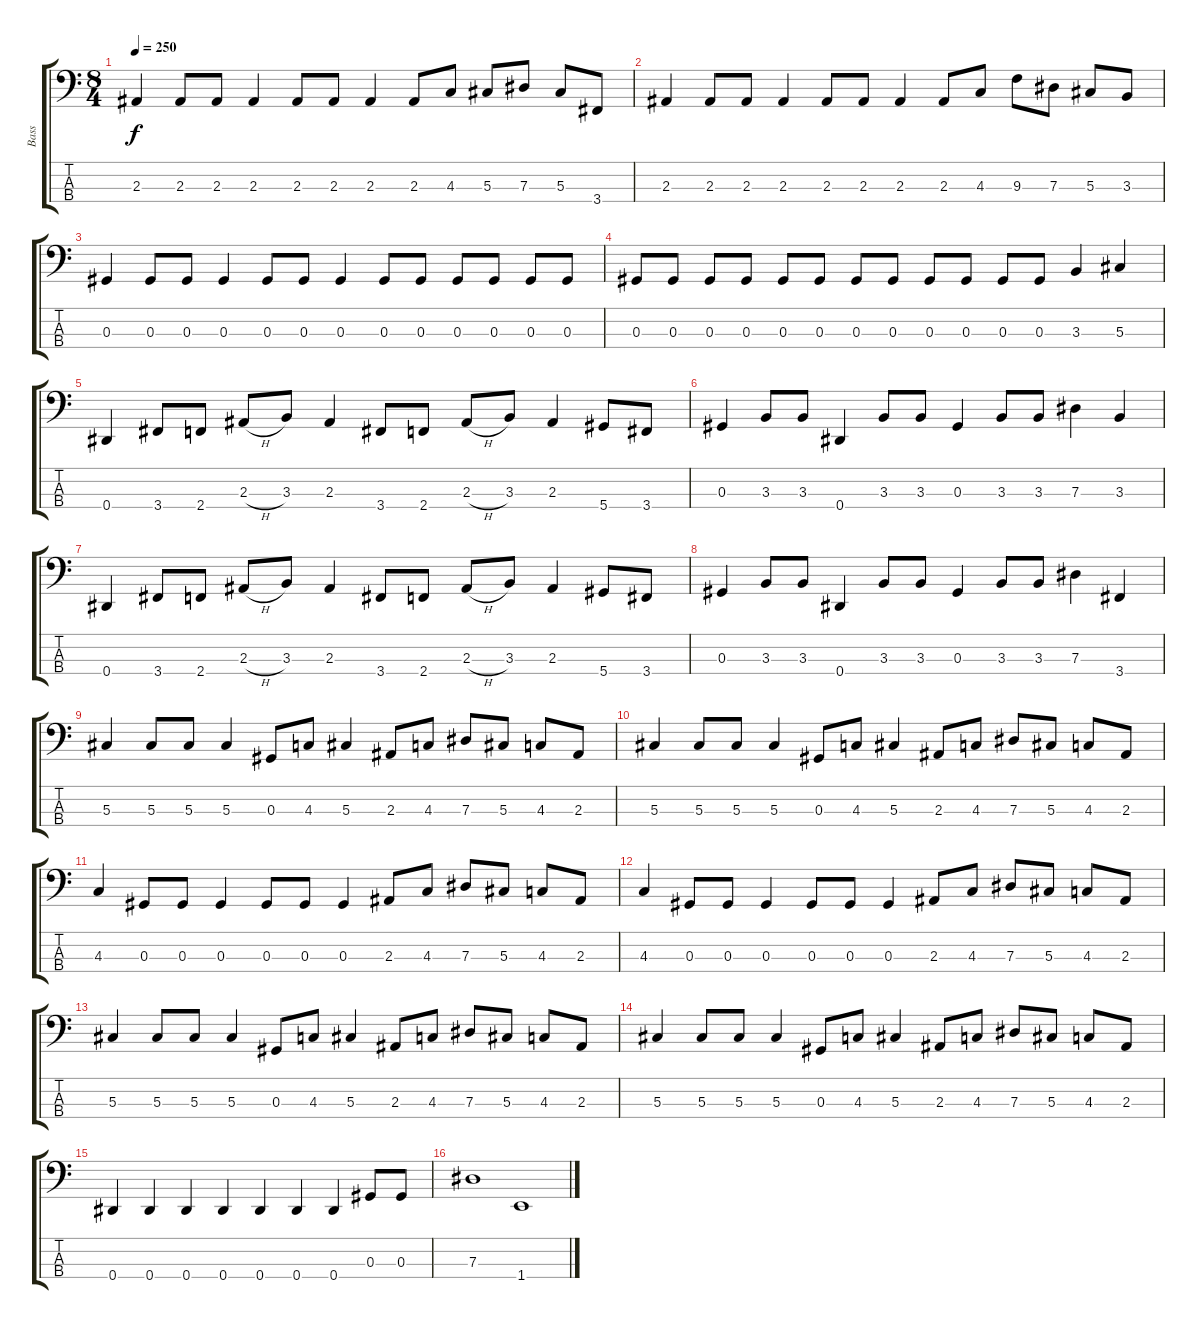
\track ("Bass" "Bass") {instrument electricbasspick}
\staff {score tabs}
\tuning (Gb2 Db2 Ab1 Eb1) {hide}
\ts (8 4)
\tempo 250
\clef f4
\ks c
2.3.4{dy f} 2.3.8 2.3.8 2.3.4 2.3.8 2.3.8 2.3.4 2.3.8 4.3.8 5.3.8 7.3.8 5.3.8 3.4.8 |
2.3.4 2.3.8 2.3.8 2.3.4 2.3.8 2.3.8 2.3.4 2.3.8 4.3.8 9.3.8 7.3.8 5.3.8 3.3.8 |
0.3.4 0.3.8 0.3.8 0.3.4 0.3.8 0.3.8 0.3.4 0.3.8 0.3.8 0.3.8 0.3.8 0.3.8 0.3.8 |
0.3.8 0.3.8 0.3.8 0.3.8 0.3.8 0.3.8 0.3.8 0.3.8 0.3.8 0.3.8 0.3.8 0.3.8 3.3.4 5.3.4 |
0.4.4 3.4.8 2.4.8 2.3{h}.8 3.3.8 2.3.4 3.4.8 2.4.8 2.3{h}.8 3.3.8 2.3.4 5.4.8 3.4.8 |
0.3.4 3.3.8 3.3.8 0.4.4 3.3.8 3.3.8 0.3.4 3.3.8 3.3.8 7.3.4 3.3.4 |
0.4.4 3.4.8 2.4.8 2.3{h}.8 3.3.8 2.3.4 3.4.8 2.4.8 2.3{h}.8 3.3.8 2.3.4 5.4.8 3.4.8 |
0.3.4 3.3.8 3.3.8 0.4.4 3.3.8 3.3.8 0.3.4 3.3.8 3.3.8 7.3.4 3.4.4 |
5.3.4 5.3.8 5.3.8 5.3.4 0.3.8 4.3.8 5.3.4 2.3.8 4.3.8 7.3.8 5.3.8 4.3.8 2.3.8 |
5.3.4 5.3.8 5.3.8 5.3.4 0.3.8 4.3.8 5.3.4 2.3.8 4.3.8 7.3.8 5.3.8 4.3.8 2.3.8 |
4.3.4 0.3.8 0.3.8 0.3.4 0.3.8 0.3.8 0.3.4 2.3.8 4.3.8 7.3.8 5.3.8 4.3.8 2.3.8 |
4.3.4 0.3.8 0.3.8 0.3.4 0.3.8 0.3.8 0.3.4 2.3.8 4.3.8 7.3.8 5.3.8 4.3.8 2.3.8 |
5.3.4 5.3.8 5.3.8 5.3.4 0.3.8 4.3.8 5.3.4 2.3.8 4.3.8 7.3.8 5.3.8 4.3.8 2.3.8 |
5.3.4 5.3.8 5.3.8 5.3.4 0.3.8 4.3.8 5.3.4 2.3.8 4.3.8 7.3.8 5.3.8 4.3.8 2.3.8 |
0.4.4 0.4.4 0.4.4 0.4.4 0.4.4 0.4.4 0.4.4 0.3.8 0.3.8 |
7.3.1 1.4.1
